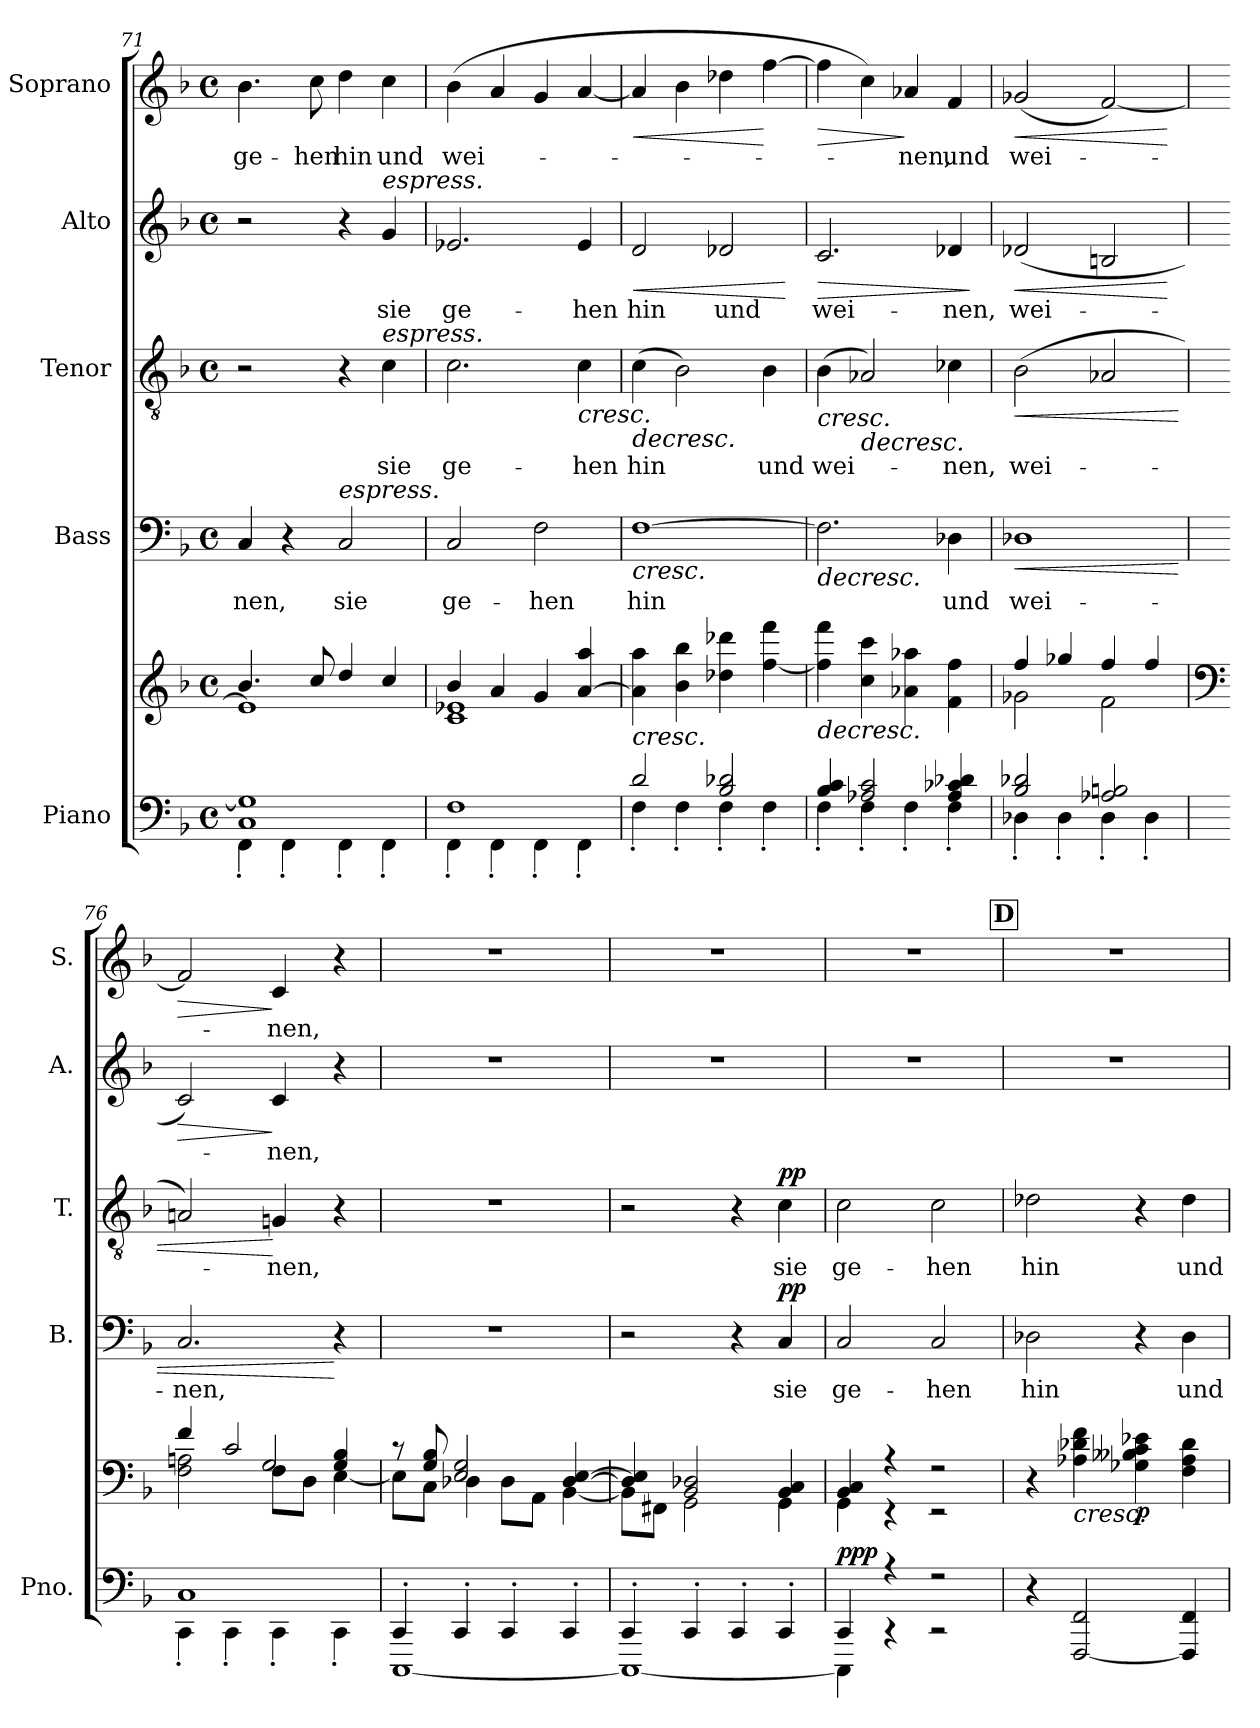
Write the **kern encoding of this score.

**kern	**kern	**dynam	**kern	**text	**dynam	**kern	**text	**dynam	**kern	**text	**dynam	**kern	**text	**dynam
*part5	*part5	*part5	*part4	*part4	*part4	*part3	*part3	*part3	*part2	*part2	*part2	*part1	*part1	*part1
*staff6	*staff5	*staff5/6	*staff4	*staff4	*staff4	*staff3	*staff3	*staff3	*staff2	*staff2	*staff2	*staff1	*staff1	*staff1
*I"Piano	*	*	*I"Bass	*	*	*I"Tenor	*	*	*I"Alto	*	*	*I"Soprano	*	*
*I'Pno.	*	*	*I'B.	*	*	*I'T.	*	*	*I'A.	*	*	*I'S.	*	*
*clefF4	*clefG2	*	*clefF4	*	*	*clefGv2	*	*	*clefG2	*	*	*clefG2	*	*
*k[b-]	*k[b-]	*	*k[b-]	*	*	*k[b-]	*	*	*k[b-]	*	*	*k[b-]	*	*
*M4/4	*M4/4	*	*M4/4	*	*	*M4/4	*	*	*M4/4	*	*	*M4/4	*	*
*met(c)	*met(c)	*	*met(c)	*	*	*met(c)	*	*	*met(c)	*	*	*met(c)	*	*
=71	=71	=71	=71	=71	=71	=71	=71	=71	=71	=71	=71	=71	=71	=71
*^	*^	*	*	*	*	*	*	*	*	*	*	*	*	*
!	!	!	!	!	!	!LO:LY:b	!	!	!	!	!	!	!	!	!LO:LY:b	!
1C 1G]	4FF'\	4.b-/	1e]	.	4C/	-nen,	.	2r	.	.	2r	.	.	4.b-\	ge-	.
.	4FF'\	.	.	.	4r	.	.	.	.	.	.	.	.	.	.	.
!	!	!	!	!	!	!	!	!	!	!	!	!	!	!	!LO:LY:b	!
.	.	8cc/	.	.	.	.	.	.	.	.	.	.	.	8cc\	-hen	.
!	!	!	!	!	!LO:TX:a:i:t=espress.	!	!	!	!	!	!	!	!	!	!	!
!	!	!	!	!	!	!LO:LY:b	!	!	!	!	!	!	!	!	!LO:LY:b	!
.	4FF'\	4dd/	.	.	2C/	sie	.	4r	.	.	4r	.	.	4dd\	hin	.
!	!	!	!	!	!	!	!	!	!	!	!LO:TX:a:i:t=espress.	!	!	!	!	!
!	!	!	!	!	!	!	!	!LO:TX:a:i:t=espress.	!	!	!	!	!	!	!	!
!	!	!	!	!	!	!	!	!	!LO:LY:b	!	!	!LO:LY:b	!	!	!LO:LY:b	!
.	4FF'\	4cc/	.	.	.	.	.	4c\	sie	.	4g/	sie	.	4cc\	und	.
=72	=72	=72	=72	=72	=72	=72	=72	=72	=72	=72	=72	=72	=72	=72	=72	=72
!	!	!	!	!	!	!LO:LY:b	!	!	!LO:LY:b	!	!	!LO:LY:b	!	!	!LO:LY:b	!
1F	4FF'\	4b-/	1c 1e-X	.	2C/	ge-	.	2.c\	ge-	.	2.e-X/	ge-	.	(>4b-\	wei-	.
.	4FF'\	4a/	.	.	.	.	.	.	.	.	.	.	.	4a/	.	.
!	!	!	!	!	!	!LO:LY:b	!	!	!	!	!	!	!	!	!	!
.	4FF'\	4g/	.	.	2F\	-hen	.	.	.	.	.	.	.	4g/	.	.
!	!	!	!	!	!	!	!	!	!LO:LY:b	!LO:HP:b	!	!LO:LY:b	!	!	!	!
.	4FF'\	[4a/ 4aa/	.	.	.	.	.	4c\	-hen	<	4e-/	-hen	.	[4a/	.	.
*	*	*v	*v	*	*	*	*	*	*	*	*	*	*	*	*	*
=73	=73	=73	=73	=73	=73	=73	=73	=73	=73	=73	=73	=73	=73	=73	=73
!	!	!	!LO:HP:b	!	!LO:LY:b	!LO:HP:b	!	!LO:LY:b	!LO:HP:b	!	!LO:LY:b	!LO:HP:b	!	!	!LO:HP:b
2d/	4F'\	4a\] 4aa\	<	[1F	hin	<	(>4c\	hin	>	2d/	hin	<	4a/]	.	<
.	4F'\	4b-\ 4bb-\	.	.	.	.	2B-\)	.	[	.	.	.	4b-\	.	.
!	!	!	!	!	!	!	!	!	!	!	!LO:LY:b	!	!	!	!
2B-/ 2d-X/	4F'\	4dd-X\ 4ddd-X\	.	.	.	.	.	.	.	2d-X/	und	.	4dd-X\	.	.
!	!	!	!	!	!	!	!	!LO:LY:b	!	!	!	!	!	!	!
.	4F'\	[4ff\ 4fff\	.	.	.	.	4B-\	und	.	.	.	.	[4ff\	.	[
*v	*v	*	*	*	*	*	*	*	*	*	*	*	*	*	*
.	.	.	.	.	.	.	.	.	.	.	[	.	.	.
=74	=74	=74	=74	=74	=74	=74	=74	=74	=74	=74	=74	=74	=74	=74
*^	*	*	*	*	*	*	*	*	*	*	*	*	*	*
!	!	!	!LO:HP:b	!	!	!LO:HP:b	!	!LO:LY:b	!LO:HP:b	!	!LO:LY:b	!LO:HP:b	!	!	!LO:HP:b
4B-/ 4c/	4F'\	4ff\] 4fff\	>	2.F\]	.	>	(>4B-\	wei-	<	2.c/	wei-	>	4ff\]	.	>
!	!	!	!	!	!	!	!	!	!LO:HP:n=1:b	!	!	!	!	!	!
2A-X/ 2c/	4F'\	4cc\ 4ccc\	.	.	.	.	2A-X/)	.	] >	.	.	.	4cc\)	.	.
!	!	!	!	!	!	!	!	!	!	!	!	!	!	!LO:LY:b	!
.	4F'\	4a-X\ 4aa-X\	[	.	.	.	.	.	.	.	.	.	4a-X/	-nen,	]
!	!	!	!	!	!LO:LY:b	!	!	!LO:LY:b	!	!	!LO:LY:b	!	!	!LO:LY:b	!
4A-/ 4c-X/ 4d-X/	4F'\	4f\ 4ff\	.	4D-X\	und	[	4c-X\	-nen,	[	4d-X/	-nen,	.	4f/	und	.
*v	*v	*	*	*	*	*	*	*	*	*	*	*	*	*	*
.	.	.	.	.	.	.	.	.	.	.	]	.	.	.
=75	=75	=75	=75	=75	=75	=75	=75	=75	=75	=75	=75	=75	=75	=75
*^	*^	*	*	*	*	*	*	*	*	*	*	*	*	*
!	!	!	!	!	!	!LO:LY:b	!LO:HP:b	!	!LO:LY:b	!LO:HP:b	!	!LO:LY:b	!LO:HP:b	!	!LO:LY:b	!LO:HP:b
2B-/ 2d-X/	4D-X'\	4ff/	2g-X\	.	1D-X	wei-	<	(>2B-\	wei-	<	(<2d-X/	wei-	<	(<2g-X/	wei-	<
.	4D-'\	4gg-X/	.	.	.	.	.	.	.	.	.	.	.	.	.	.
2A-X/ 2Bn/	4D-'\	4ff/	2f\	.	.	.	.	2A-X/	.	.	2Bn/	.	.	[2f/)	.	.
.	4D-'\	4ff/	.	.	.	.	.	.	.	.	.	.	.	.	.	.
*v	*v	*	*	*	*	*	*	*	*	*	*	*	*	*	*	*
*	*v	*v	*	*	*	*	*	*	*	*	*	*	*	*	*
.	.	.	.	.	]	.	.	]	.	.	[	.	.	[
=76	=76	=76	=76	=76	=76	=76	=76	=76	=76	=76	=76	=76	=76	=76
*	*clefF4	*	*	*	*	*	*	*	*	*	*	*	*	*
*^	*^	*	*	*	*	*	*	*	*	*	*	*	*	*
*	*	*	*^	*	*	*	*	*	*	*	*	*	*	*	*	*
!	!	!	!	!	!	!	!LO:LY:b	!	!	!	!	!	!	!LO:HP:b	!	!	!LO:HP:b
1C	4CC'\	4f/	2F\ 2An\	2ryy	.	2.C/	-nen,	.	2An/)	.	.	2c/)	.	>	2f/]	.	>
.	4CC'\	2c/	.	.	.	.	.	.	.	.	.	.	.	.	.	.	.
!	!	!	!	!	!	!	!	!	!	!LO:LY:b	!	!	!LO:LY:b	!	!	!LO:LY:b	!
.	4CC'\	.	8F\L	2G/	.	.	.	.	4Gn/	-nen,	[	4c/	-nen,	]	4c/	-nen,	]
.	.	.	8D\J	.	.	.	.	.	.	.	.	.	.	.	.	.	.
.	4CC'\	4G/ 4B-/	[4E\	.	.	4r	.	[	4r	.	.	4r	.	.	4r	.	.
*	*	*	*v	*v	*	*	*	*	*	*	*	*	*	*	*	*	*
=77	=77	=77	=77	=77	=77	=77	=77	=77	=77	=77	=77	=77	=77	=77	=77	=77
4CC'/	[1CCC	8r	8E\L]	.	1r	.	.	1r	.	.	1r	.	.	1r	.	.
.	.	8G/ 8B-/	8C\J	.	.	.	.	.	.	.	.	.	.	.	.	.
4CC'/	.	2E/ 2G/	4D-X\	.	.	.	.	.	.	.	.	.	.	.	.	.
4CC'/	.	.	8D-\L	.	.	.	.	.	.	.	.	.	.	.	.	.
.	.	.	8AA\J	.	.	.	.	.	.	.	.	.	.	.	.	.
4CC'/	.	[4D-/ [4E/	[4BB-\	.	.	.	.	.	.	.	.	.	.	.	.	.
=78	=78	=78	=78	=78	=78	=78	=78	=78	=78	=78	=78	=78	=78	=78	=78	=78
4CC'/	1CCC_	4D-/] 4E/]	8BB-\L]	.	2r	.	.	2r	.	.	1r	.	.	1r	.	.
.	.	.	8FF#X\J	.	.	.	.	.	.	.	.	.	.	.	.	.
4CC'/	.	2BB-/ 2D-X/	2GG\	.	.	.	.	.	.	.	.	.	.	.	.	.
4CC'/	.	.	.	.	4r	.	.	4r	.	.	.	.	.	.	.	.
!	!	!	!	!	!	!LO:LY:b	!LO:DY:a	!	!LO:LY:b	!LO:DY:a	!	!	!	!	!	!
4CC'/	.	4BB-/ 4C/	4GG\	.	4C/	sie	pp	4c\	sie	pp	.	.	.	.	.	.
=79	=79	=79	=79	=79	=79	=79	=79	=79	=79	=79	=79	=79	=79	=79	=79	=79
!	!	!	!	!LO:DY:a=2	!	!LO:LY:b	!	!	!LO:LY:b	!	!	!	!	!	!	!
4CC/	4CCC\]	4BB-/ 4C/	4GG\	ppp	2C/	ge-	.	2c\	ge-	.	1r	.	.	1r	.	.
4r	4r	4r	4r	.	.	.	.	.	.	.	.	.	.	.	.	.
!	!	!	!	!	!	!LO:LY:b	!	!	!LO:LY:b	!	!	!	!	!	!	!
2r	2r	2r	2r	.	2C/	-hen	.	2c\	-hen	.	.	.	.	.	.	.
!!LO:REH:place=s1:a:B:fs=14:t=D
=80	=80	=80	=80	=80	=80	=80	=80	=80	=80	=80	=80	=80	=80	=80	=80	=80
!	!	!	!	!	!	!LO:LY:b	!	!	!LO:LY:b	!	!	!	!	!	!	!
*v	*v	*	*	*	*	*	*	*	*	*	*	*	*	*	*	*
*	*v	*v	*	*	*	*	*	*	*	*	*	*	*	*	*
4r	4r	.	2D-X\	hin	.	2d-X\	hin	.	1r	.	.	1r	.	.
!	!	!LO:HP:b	!	!	!	!	!	!	!	!	!	!	!	!
[2FFF/ 2FF/	4A-X\ 4d-X\ 4f\	<	.	.	.	.	.	.	.	.	.	.	.	.
!	!	!LO:DY:n=1:b	!	!	!	!	!	!	!	!	!	!	!	!
.	4G-X\ 4B--X\ 4c\ 4e-X\	] p	4r	.	.	4r	.	.	.	.	.	.	.	.
!	!	!	!	!LO:LY:b	!	!	!LO:LY:b	!	!	!	!	!	!	!
4FFF/] 4FF/	4F\ 4A-\ 4d-\	[	4D-\	und	.	4d-\	und	.	.	.	.	.	.	.
=	=	=	=	=	=	=	=	=	=	=	=	=	=	=
*-	*-	*-	*-	*-	*-	*-	*-	*-	*-	*-	*-	*-	*-	*-
